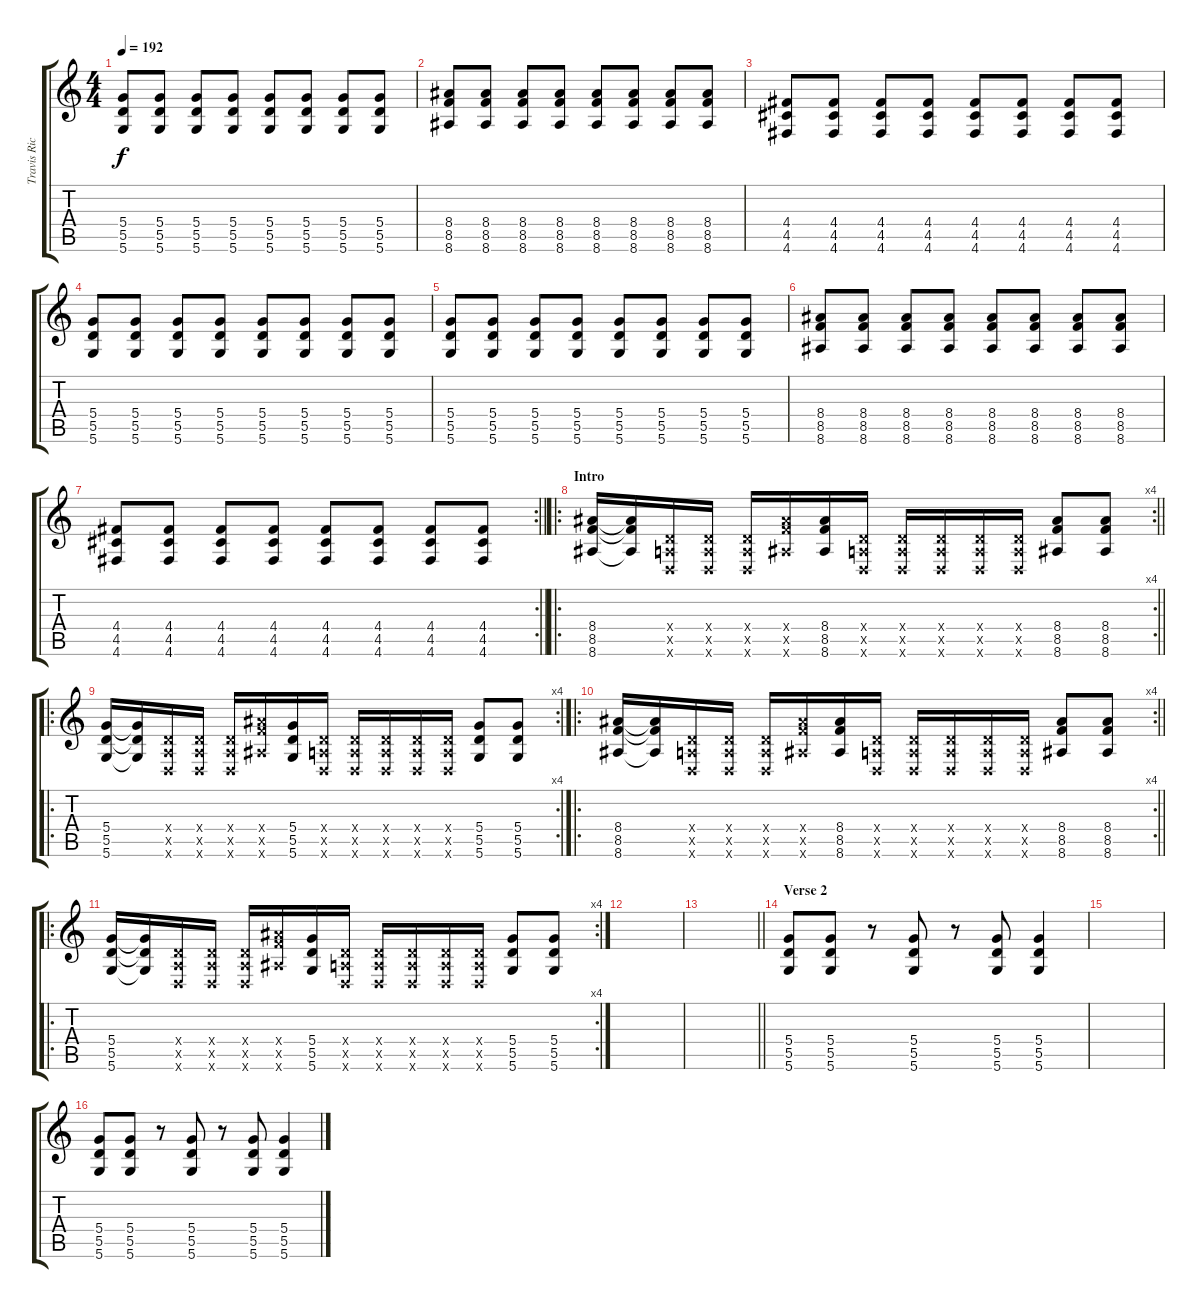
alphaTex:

\track ("Travis Richter" "Travis Ric") {instrument distortionguitar}
\staff {score tabs}
\tuning (E4 B3 G3 D3 A2 D2) {hide}
\ts (4 4)
\tempo 192
\clef g2
\ks c
(5.4 5.5 5.6).8{dy f} (5.4 5.5 5.6).8 (5.4 5.5 5.6).8 (5.4 5.5 5.6).8 (5.4 5.5 5.6).8 (5.4 5.5 5.6).8 (5.4 5.5 5.6).8 (5.4 5.5 5.6).8 |
(8.4 8.5 8.6).8 (8.4 8.5 8.6).8 (8.4 8.5 8.6).8 (8.4 8.5 8.6).8 (8.4 8.5 8.6).8 (8.4 8.5 8.6).8 (8.4 8.5 8.6).8 (8.4 8.5 8.6).8 |
(4.4 4.5 4.6).8 (4.4 4.5 4.6).8 (4.4 4.5 4.6).8 (4.4 4.5 4.6).8 (4.4 4.5 4.6).8 (4.4 4.5 4.6).8 (4.4 4.5 4.6).8 (4.4 4.5 4.6).8 |
(5.4 5.5 5.6).8 (5.4 5.5 5.6).8 (5.4 5.5 5.6).8 (5.4 5.5 5.6).8 (5.4 5.5 5.6).8 (5.4 5.5 5.6).8 (5.4 5.5 5.6).8 (5.4 5.5 5.6).8 |
(5.4 5.5 5.6).8 (5.4 5.5 5.6).8 (5.4 5.5 5.6).8 (5.4 5.5 5.6).8 (5.4 5.5 5.6).8 (5.4 5.5 5.6).8 (5.4 5.5 5.6).8 (5.4 5.5 5.6).8 |
(8.4 8.5 8.6).8 (8.4 8.5 8.6).8 (8.4 8.5 8.6).8 (8.4 8.5 8.6).8 (8.4 8.5 8.6).8 (8.4 8.5 8.6).8 (8.4 8.5 8.6).8 (8.4 8.5 8.6).8 |
\rc 2
\barLineRight lightlight
(4.4 4.5 4.6).8 (4.4 4.5 4.6).8 (4.4 4.5 4.6).8 (4.4 4.5 4.6).8 (4.4 4.5 4.6).8 (4.4 4.5 4.6).8 (4.4 4.5 4.6).8 (4.4 4.5 4.6).8 |
\ro
\rc 4
\section ("" "Intro")
\barLineRight lightlight
(8.4 8.5 8.6).16 (8.4{t} 8.5{t} 8.6{t}).16 (0.4{x} 0.5{x} 0.6{x}).16 (0.4{x} 0.5{x} 0.6{x}).16 (0.4{x} 0.5{x} 0.6{x}).16 (8.4{x} 8.5{x} 8.6{x}).16 (8.4 8.5 8.6).16 (0.4{x} 0.5{x} 0.6{x}).16 (0.4{x} 0.5{x} 0.6{x}).16 (0.4{x} 0.5{x} 0.6{x}).16 (0.4{x} 0.5{x} 0.6{x}).16 (0.4{x} 0.5{x} 0.6{x}).16 (8.4 8.5 8.6).8 (8.4 8.5 8.6).8 |
\ro
\rc 4
(5.4 5.5 5.6).16 (5.4{t} 5.5{t} 5.6{t}).16 (0.4{x} 0.5{x} 0.6{x}).16 (0.4{x} 0.5{x} 0.6{x}).16 (0.4{x} 0.5{x} 0.6{x}).16 (8.4{x} 8.5{x} 8.6{x}).16 (5.4 5.5 5.6).16 (0.4{x} 0.5{x} 0.6{x}).16 (0.4{x} 0.5{x} 0.6{x}).16 (0.4{x} 0.5{x} 0.6{x}).16 (0.4{x} 0.5{x} 0.6{x}).16 (0.4{x} 0.5{x} 0.6{x}).16 (5.4 5.5 5.6).8 (5.4 5.5 5.6).8 |
\ro
\rc 4
\barLineRight lightlight
(8.4 8.5 8.6).16 (8.4{t} 8.5{t} 8.6{t}).16 (0.4{x} 0.5{x} 0.6{x}).16 (0.4{x} 0.5{x} 0.6{x}).16 (0.4{x} 0.5{x} 0.6{x}).16 (8.4{x} 8.5{x} 8.6{x}).16 (8.4 8.5 8.6).16 (0.4{x} 0.5{x} 0.6{x}).16 (0.4{x} 0.5{x} 0.6{x}).16 (0.4{x} 0.5{x} 0.6{x}).16 (0.4{x} 0.5{x} 0.6{x}).16 (0.4{x} 0.5{x} 0.6{x}).16 (8.4 8.5 8.6).8 (8.4 8.5 8.6).8 |
\ro
\rc 4
(5.4 5.5 5.6).16 (5.4{t} 5.5{t} 5.6{t}).16 (0.4{x} 0.5{x} 0.6{x}).16 (0.4{x} 0.5{x} 0.6{x}).16 (0.4{x} 0.5{x} 0.6{x}).16 (8.4{x} 8.5{x} 8.6{x}).16 (5.4 5.5 5.6).16 (0.4{x} 0.5{x} 0.6{x}).16 (0.4{x} 0.5{x} 0.6{x}).16 (0.4{x} 0.5{x} 0.6{x}).16 (0.4{x} 0.5{x} 0.6{x}).16 (0.4{x} 0.5{x} 0.6{x}).16 (5.4 5.5 5.6).8 (5.4 5.5 5.6).8 |
|
\barLineRight lightlight
|
\section ("" "Verse 2")
(5.4 5.5 5.6).8 (5.4 5.5 5.6).8 r.8 (5.4 5.5 5.6).8 r.8 (5.4 5.5 5.6).8 (5.4 5.5 5.6).4 |
|
(5.4 5.5 5.6).8 (5.4 5.5 5.6).8 r.8 (5.4 5.5 5.6).8 r.8 (5.4 5.5 5.6).8 (5.4 5.5 5.6).4
